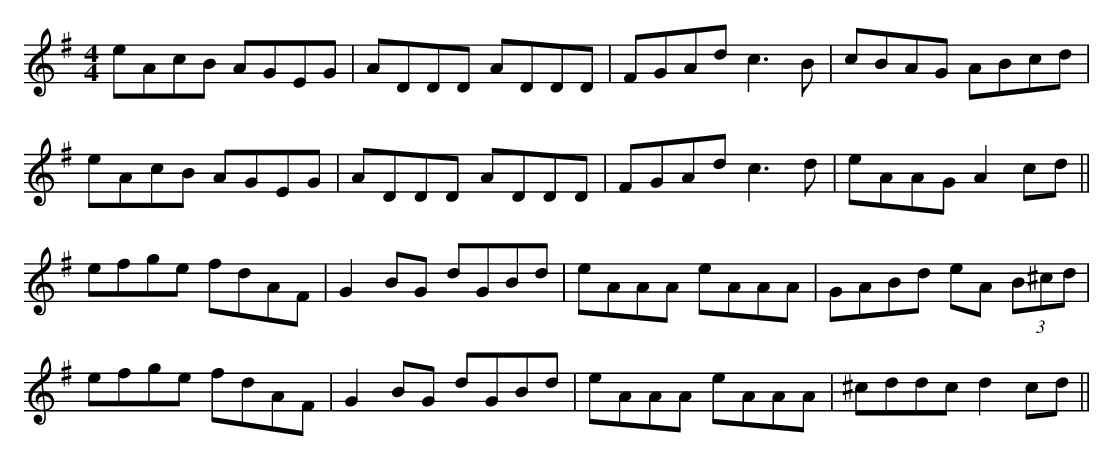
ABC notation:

X:1
M:4/4
K:Dmix
eAcB AGEG | ADDD ADDD | FGAd c3B | cBAG ABcd |
eAcB AGEG | ADDD ADDD | FGAd c3d | eAAG A2cd ||
efge fdAF | G2BG dGBd | eAAA eAAA | GABd eA (3B^cd|
efge fdAF | G2BG dGBd | eAAA eAAA | ^cddc d2 cd ||
